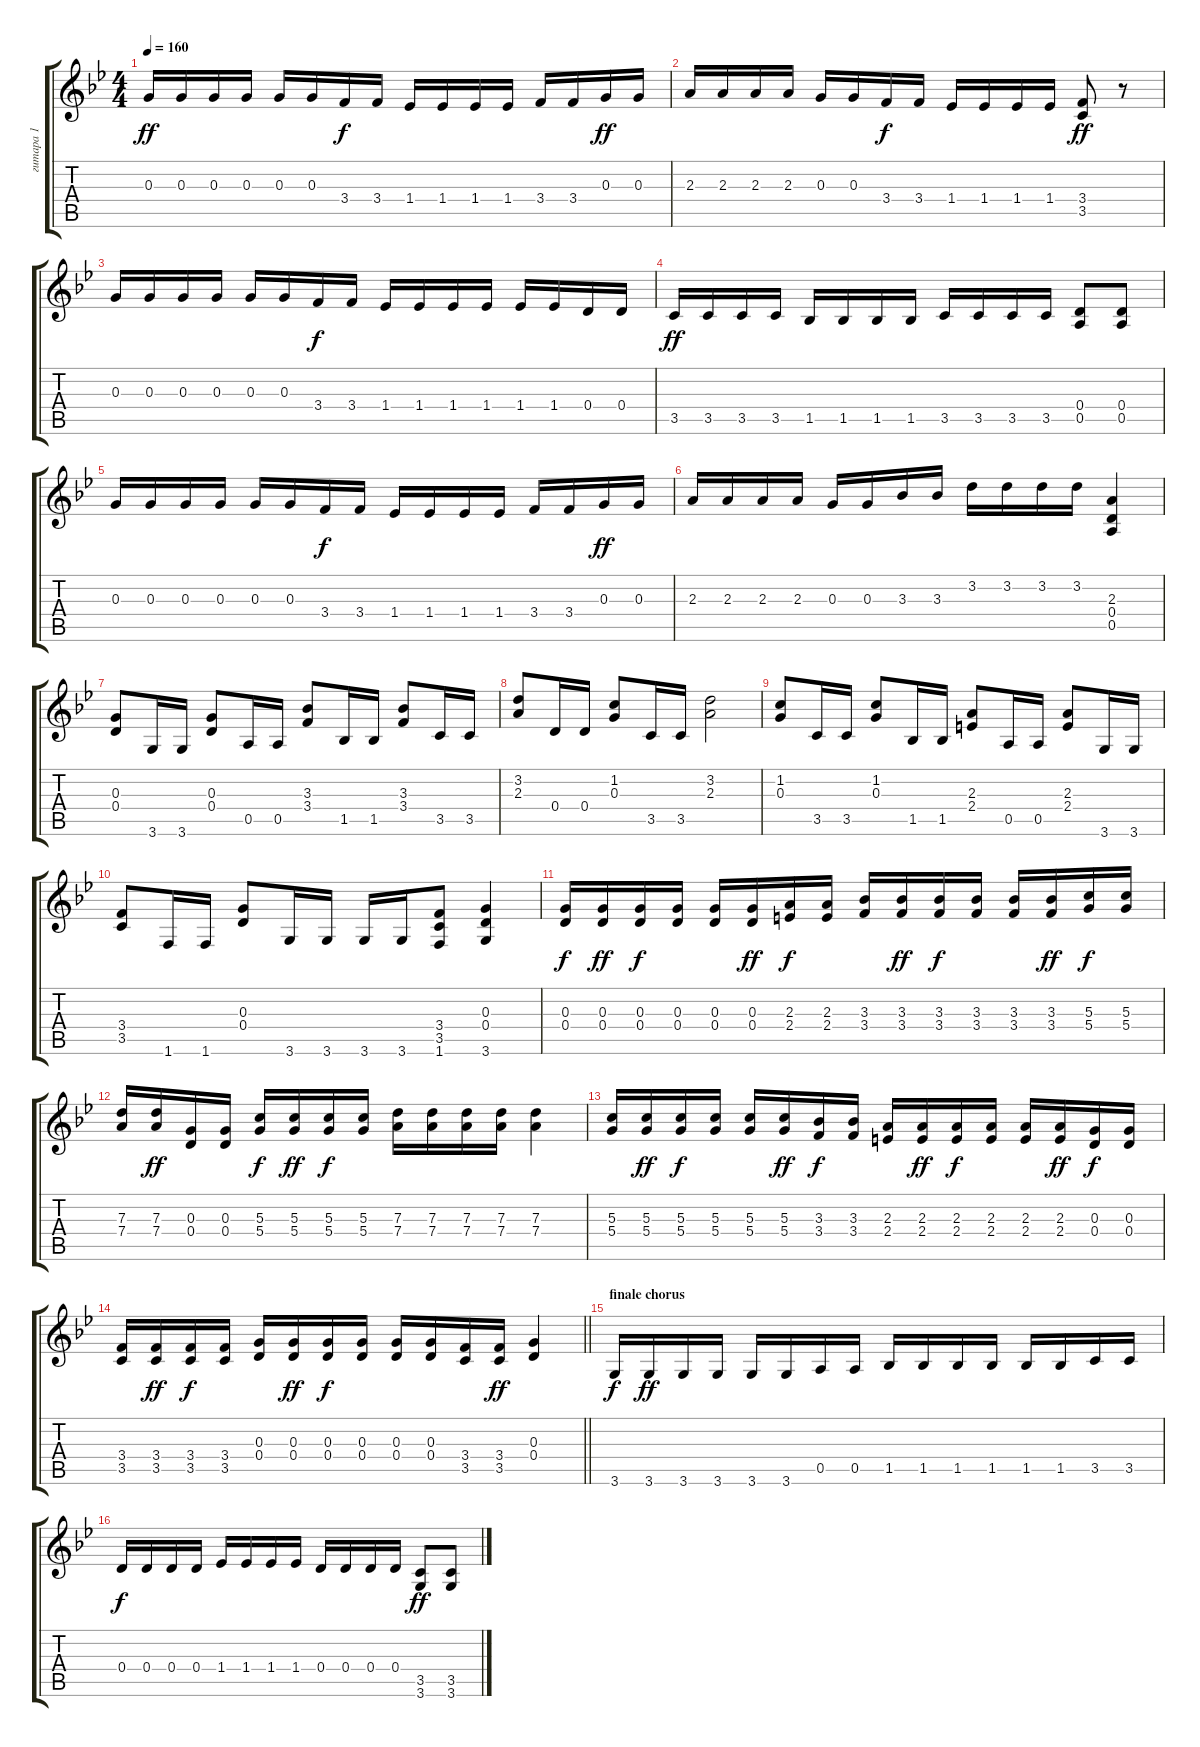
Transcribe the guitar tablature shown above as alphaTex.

\track ("гитара 1" "гитара 1") {instrument distortionguitar}
\staff {score tabs}
\tuning (E4 B3 G3 D3 A2 E2) {hide}
\ts (4 4)
\tempo 160
\clef g2
\ks gminor
0.3.16{dy ff} 0.3.16 0.3.16 0.3.16 0.3.16 0.3.16 3.4.16{dy f} 3.4.16 1.4.16 1.4.16 1.4.16 1.4.16 3.4.16 3.4.16 0.3.16{dy ff} 0.3.16 |
2.3.16 2.3.16 2.3.16 2.3.16 0.3.16 0.3.16 3.4.16{dy f} 3.4.16 1.4.16 1.4.16 1.4.16 1.4.16 (3.4 3.5).8{dy ff} r.8 |
0.3.16 0.3.16 0.3.16 0.3.16 0.3.16 0.3.16 3.4.16{dy f} 3.4.16 1.4.16 1.4.16 1.4.16 1.4.16 1.4.16 1.4.16 0.4.16 0.4.16 |
3.5.16{dy ff} 3.5.16 3.5.16 3.5.16 1.5.16 1.5.16 1.5.16 1.5.16 3.5.16 3.5.16 3.5.16 3.5.16 (0.4 0.5).8 (0.4 0.5).8 |
0.3.16 0.3.16 0.3.16 0.3.16 0.3.16 0.3.16 3.4.16{dy f} 3.4.16 1.4.16 1.4.16 1.4.16 1.4.16 3.4.16 3.4.16 0.3.16{dy ff} 0.3.16 |
2.3.16 2.3.16 2.3.16 2.3.16 0.3.16 0.3.16 3.3.16 3.3.16 3.2.16 3.2.16 3.2.16 3.2.16 (2.3 0.4 0.5).4 |
(0.3 0.4).8 3.6.16 3.6.16 (0.3 0.4).8 0.5.16 0.5.16 (3.3 3.4).8 1.5.16 1.5.16 (3.3 3.4).8 3.5.16 3.5.16 |
(3.2 2.3).8 0.4.16 0.4.16 (1.2 0.3).8 3.5.16 3.5.16 (3.2 2.3).2 |
(1.2 0.3).8 3.5.16 3.5.16 (1.2 0.3).8 1.5.16 1.5.16 (2.3 2.4).8 0.5.16 0.5.16 (2.3 2.4).8 3.6.16 3.6.16 |
(3.4 3.5).8 1.6.16 1.6.16 (0.3 0.4).8 3.6.16 3.6.16 3.6.16 3.6.16 (3.4 3.5 1.6).8 (0.3 0.4 3.6).4 |
(0.3 0.4).16{dy f} (0.3 0.4).16{dy ff} (0.3 0.4).16{dy f} (0.3 0.4).16 (0.3 0.4).16 (0.3 0.4).16{dy ff} (2.3 2.4).16{dy f} (2.3 2.4).16 (3.3 3.4).16 (3.3 3.4).16{dy ff} (3.3 3.4).16{dy f} (3.3 3.4).16 (3.3 3.4).16 (3.3 3.4).16{dy ff} (5.3 5.4).16{dy f} (5.3 5.4).16 |
(7.3 7.4).16 (7.3 7.4).16{dy ff} (0.3 0.4).16 (0.3 0.4).16 (5.3 5.4).16{dy f} (5.3 5.4).16{dy ff} (5.3 5.4).16{dy f} (5.3 5.4).16 (7.3 7.4).16 (7.3 7.4).16 (7.3 7.4).16 (7.3 7.4).16 (7.3 7.4).4 |
(5.3 5.4).16 (5.3 5.4).16{dy ff} (5.3 5.4).16{dy f} (5.3 5.4).16 (5.3 5.4).16 (5.3 5.4).16{dy ff} (3.3 3.4).16{dy f} (3.3 3.4).16 (2.3 2.4).16 (2.3 2.4).16{dy ff} (2.3 2.4).16{dy f} (2.3 2.4).16 (2.3 2.4).16 (2.3 2.4).16{dy ff} (0.3 0.4).16{dy f} (0.3 0.4).16 |
\barLineRight lightlight
(3.4 3.5).16 (3.4 3.5).16{dy ff} (3.4 3.5).16{dy f} (3.4 3.5).16 (0.3 0.4).16 (0.3 0.4).16{dy ff} (0.3 0.4).16{dy f} (0.3 0.4).16 (0.3 0.4).16 (0.3 0.4).16 (3.4 3.5).16 (3.4 3.5).16{dy ff} (0.3 0.4).4 |
\section ("" "finale chorus")
3.6.16{dy f} 3.6.16{dy ff} 3.6.16 3.6.16 3.6.16 3.6.16 0.5.16 0.5.16 1.5.16 1.5.16 1.5.16 1.5.16 1.5.16 1.5.16 3.5.16 3.5.16 |
0.4.16{dy f} 0.4.16 0.4.16 0.4.16 1.4.16 1.4.16 1.4.16 1.4.16 0.4.16 0.4.16 0.4.16 0.4.16 (3.5 3.6).8{dy ff} (3.5 3.6).8
